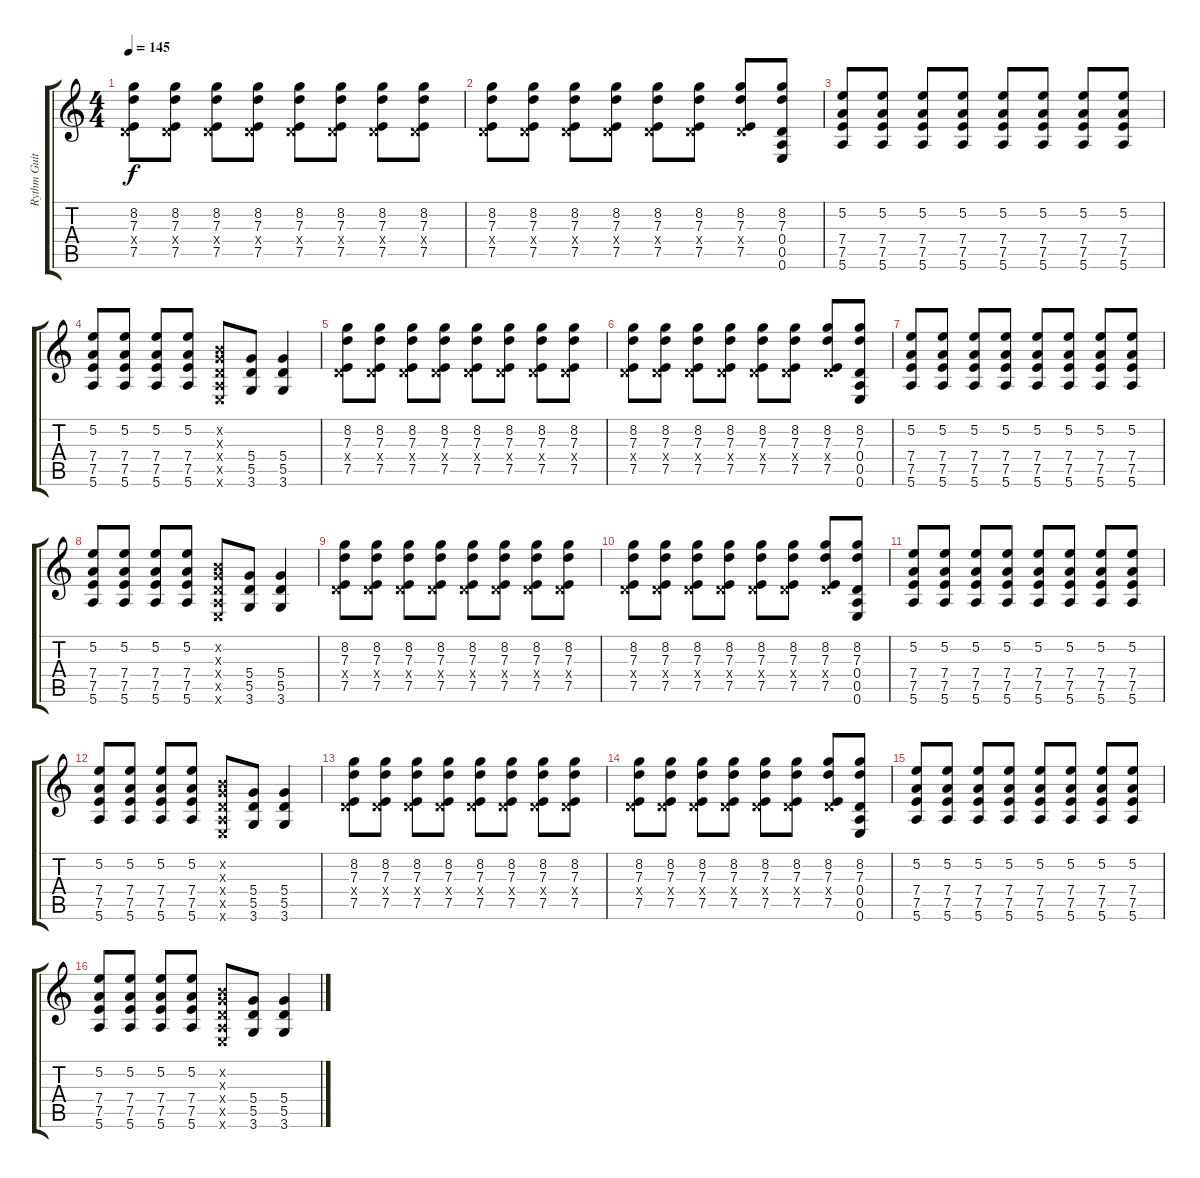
\track ("Rythm Guitar" "Rythm Guit") {instrument distortionguitar}
\staff {score tabs}
\tuning (E4 B3 G3 D3 A2 E2) {hide}
\ts (4 4)
\tempo 145
\clef g2
\ks c
(8.2 7.3 0.4{x} 7.5).8{dy f} (8.2 7.3 0.4{x} 7.5).8 (8.2 7.3 0.4{x} 7.5).8 (8.2 7.3 0.4{x} 7.5).8 (8.2 7.3 0.4{x} 7.5).8 (8.2 7.3 0.4{x} 7.5).8 (8.2 7.3 0.4{x} 7.5).8 (8.2 7.3 0.4{x} 7.5).8 |
(8.2 7.3 0.4{x} 7.5).8 (8.2 7.3 0.4{x} 7.5).8 (8.2 7.3 0.4{x} 7.5).8 (8.2 7.3 0.4{x} 7.5).8 (8.2 7.3 0.4{x} 7.5).8 (8.2 7.3 0.4{x} 7.5).8 (8.2 7.3 0.4{x} 7.5).8 (8.2 7.3 0.4 0.5 0.6).8 |
(5.2 7.4 7.5 5.6).8 (5.2 7.4 7.5 5.6).8 (5.2 7.4 7.5 5.6).8 (5.2 7.4 7.5 5.6).8 (5.2 7.4 7.5 5.6).8 (5.2 7.4 7.5 5.6).8 (5.2 7.4 7.5 5.6).8 (5.2 7.4 7.5 5.6).8 |
(5.2 7.4 7.5 5.6).8 (5.2 7.4 7.5 5.6).8 (5.2 7.4 7.5 5.6).8 (5.2 7.4 7.5 5.6).8 (0.2{x} 0.3{x} 0.4{x} 0.5{x} 0.6{x}).8 (5.4 5.5 3.6).8 (5.4 5.5 3.6).4 |
(8.2 7.3 0.4{x} 7.5).8 (8.2 7.3 0.4{x} 7.5).8 (8.2 7.3 0.4{x} 7.5).8 (8.2 7.3 0.4{x} 7.5).8 (8.2 7.3 0.4{x} 7.5).8 (8.2 7.3 0.4{x} 7.5).8 (8.2 7.3 0.4{x} 7.5).8 (8.2 7.3 0.4{x} 7.5).8 |
(8.2 7.3 0.4{x} 7.5).8 (8.2 7.3 0.4{x} 7.5).8 (8.2 7.3 0.4{x} 7.5).8 (8.2 7.3 0.4{x} 7.5).8 (8.2 7.3 0.4{x} 7.5).8 (8.2 7.3 0.4{x} 7.5).8 (8.2 7.3 0.4{x} 7.5).8 (8.2 7.3 0.4 0.5 0.6).8 |
(5.2 7.4 7.5 5.6).8 (5.2 7.4 7.5 5.6).8 (5.2 7.4 7.5 5.6).8 (5.2 7.4 7.5 5.6).8 (5.2 7.4 7.5 5.6).8 (5.2 7.4 7.5 5.6).8 (5.2 7.4 7.5 5.6).8 (5.2 7.4 7.5 5.6).8 |
(5.2 7.4 7.5 5.6).8 (5.2 7.4 7.5 5.6).8 (5.2 7.4 7.5 5.6).8 (5.2 7.4 7.5 5.6).8 (0.2{x} 0.3{x} 0.4{x} 0.5{x} 0.6{x}).8 (5.4 5.5 3.6).8 (5.4 5.5 3.6).4 |
(8.2 7.3 0.4{x} 7.5).8 (8.2 7.3 0.4{x} 7.5).8 (8.2 7.3 0.4{x} 7.5).8 (8.2 7.3 0.4{x} 7.5).8 (8.2 7.3 0.4{x} 7.5).8 (8.2 7.3 0.4{x} 7.5).8 (8.2 7.3 0.4{x} 7.5).8 (8.2 7.3 0.4{x} 7.5).8 |
(8.2 7.3 0.4{x} 7.5).8 (8.2 7.3 0.4{x} 7.5).8 (8.2 7.3 0.4{x} 7.5).8 (8.2 7.3 0.4{x} 7.5).8 (8.2 7.3 0.4{x} 7.5).8 (8.2 7.3 0.4{x} 7.5).8 (8.2 7.3 0.4{x} 7.5).8 (8.2 7.3 0.4 0.5 0.6).8 |
(5.2 7.4 7.5 5.6).8 (5.2 7.4 7.5 5.6).8 (5.2 7.4 7.5 5.6).8 (5.2 7.4 7.5 5.6).8 (5.2 7.4 7.5 5.6).8 (5.2 7.4 7.5 5.6).8 (5.2 7.4 7.5 5.6).8 (5.2 7.4 7.5 5.6).8 |
(5.2 7.4 7.5 5.6).8 (5.2 7.4 7.5 5.6).8 (5.2 7.4 7.5 5.6).8 (5.2 7.4 7.5 5.6).8 (0.2{x} 0.3{x} 0.4{x} 0.5{x} 0.6{x}).8 (5.4 5.5 3.6).8 (5.4 5.5 3.6).4 |
(8.2 7.3 0.4{x} 7.5).8 (8.2 7.3 0.4{x} 7.5).8 (8.2 7.3 0.4{x} 7.5).8 (8.2 7.3 0.4{x} 7.5).8 (8.2 7.3 0.4{x} 7.5).8 (8.2 7.3 0.4{x} 7.5).8 (8.2 7.3 0.4{x} 7.5).8 (8.2 7.3 0.4{x} 7.5).8 |
(8.2 7.3 0.4{x} 7.5).8 (8.2 7.3 0.4{x} 7.5).8 (8.2 7.3 0.4{x} 7.5).8 (8.2 7.3 0.4{x} 7.5).8 (8.2 7.3 0.4{x} 7.5).8 (8.2 7.3 0.4{x} 7.5).8 (8.2 7.3 0.4{x} 7.5).8 (8.2 7.3 0.4 0.5 0.6).8 |
(5.2 7.4 7.5 5.6).8 (5.2 7.4 7.5 5.6).8 (5.2 7.4 7.5 5.6).8 (5.2 7.4 7.5 5.6).8 (5.2 7.4 7.5 5.6).8 (5.2 7.4 7.5 5.6).8 (5.2 7.4 7.5 5.6).8 (5.2 7.4 7.5 5.6).8 |
(5.2 7.4 7.5 5.6).8 (5.2 7.4 7.5 5.6).8 (5.2 7.4 7.5 5.6).8 (5.2 7.4 7.5 5.6).8 (0.2{x} 0.3{x} 0.4{x} 0.5{x} 0.6{x}).8 (5.4 5.5 3.6).8 (5.4 5.5 3.6).4
